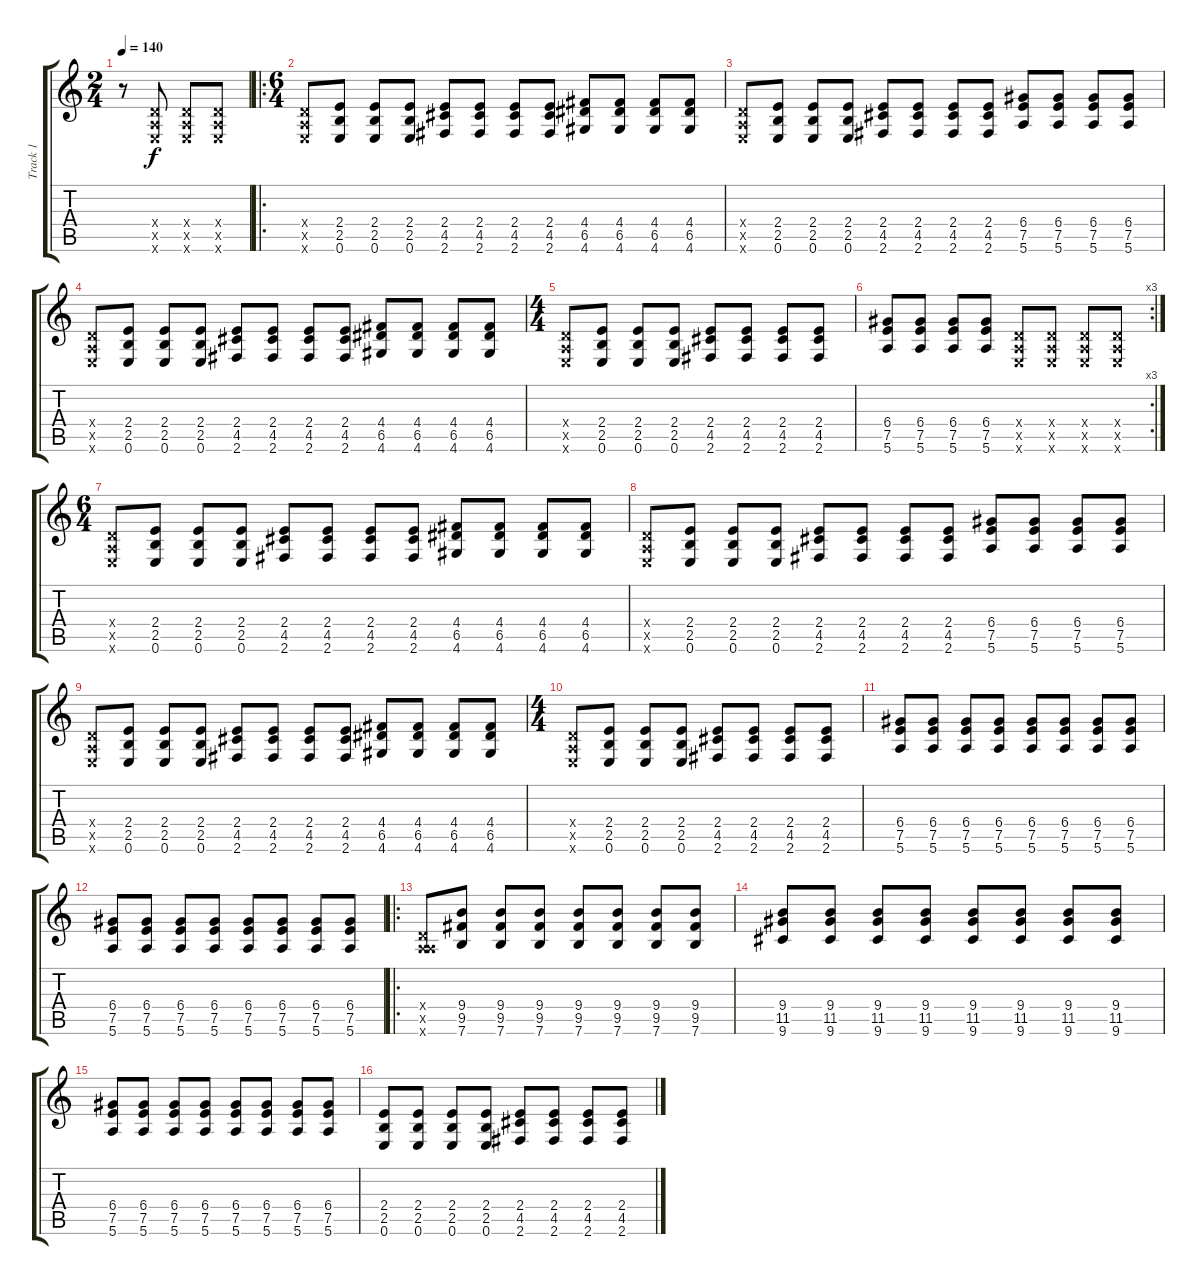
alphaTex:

\track ("Track 1" "Track 1") {instrument acousticguitarsteel}
\staff {score tabs}
\tuning (E4 B3 G3 D3 A2 E2) {hide}
\ts (2 4)
\tempo 140
\clef g2
\ks c
r.8{dy f instrument acousticguitarsteel} (0.4{x} 0.5{x} 0.6{x}).8 (0.4{x} 0.5{x} 0.6{x}).8 (0.4{x} 0.5{x} 0.6{x}).8 |
\ro
\ts (6 4)
(0.4{x} 0.5{x} 0.6{x}).8 (2.4 2.5 0.6).8 (2.4 2.5 0.6).8 (2.4 2.5 0.6).8 (2.4 4.5 2.6).8 (2.4 4.5 2.6).8 (2.4 4.5 2.6).8 (2.4 4.5 2.6).8 (4.4 6.5 4.6).8 (4.4 6.5 4.6).8 (4.4 6.5 4.6).8 (4.4 6.5 4.6).8 |
(0.4{x} 0.5{x} 0.6{x}).8 (2.4 2.5 0.6).8 (2.4 2.5 0.6).8 (2.4 2.5 0.6).8 (2.4 4.5 2.6).8 (2.4 4.5 2.6).8 (2.4 4.5 2.6).8 (2.4 4.5 2.6).8 (6.4 7.5 5.6).8 (6.4 7.5 5.6).8 (6.4 7.5 5.6).8 (6.4 7.5 5.6).8 |
(0.4{x} 0.5{x} 0.6{x}).8 (2.4 2.5 0.6).8 (2.4 2.5 0.6).8 (2.4 2.5 0.6).8 (2.4 4.5 2.6).8 (2.4 4.5 2.6).8 (2.4 4.5 2.6).8 (2.4 4.5 2.6).8 (4.4 6.5 4.6).8 (4.4 6.5 4.6).8 (4.4 6.5 4.6).8 (4.4 6.5 4.6).8 |
\ts (4 4)
(0.4{x} 0.5{x} 0.6{x}).8 (2.4 2.5 0.6).8 (2.4 2.5 0.6).8 (2.4 2.5 0.6).8 (2.4 4.5 2.6).8 (2.4 4.5 2.6).8 (2.4 4.5 2.6).8 (2.4 4.5 2.6).8 |
\rc 3
(6.4 7.5 5.6).8 (6.4 7.5 5.6).8 (6.4 7.5 5.6).8 (6.4 7.5 5.6).8 (0.4{x} 0.5{x} 0.6{x}).8 (0.4{x} 0.5{x} 0.6{x}).8 (0.4{x} 0.5{x} 0.6{x}).8 (0.4{x} 0.5{x} 0.6{x}).8 |
\ts (6 4)
(0.4{x} 0.5{x} 0.6{x}).8 (2.4 2.5 0.6).8 (2.4 2.5 0.6).8 (2.4 2.5 0.6).8 (2.4 4.5 2.6).8 (2.4 4.5 2.6).8 (2.4 4.5 2.6).8 (2.4 4.5 2.6).8 (4.4 6.5 4.6).8 (4.4 6.5 4.6).8 (4.4 6.5 4.6).8 (4.4 6.5 4.6).8 |
(0.4{x} 0.5{x} 0.6{x}).8 (2.4 2.5 0.6).8 (2.4 2.5 0.6).8 (2.4 2.5 0.6).8 (2.4 4.5 2.6).8 (2.4 4.5 2.6).8 (2.4 4.5 2.6).8 (2.4 4.5 2.6).8 (6.4 7.5 5.6).8 (6.4 7.5 5.6).8 (6.4 7.5 5.6).8 (6.4 7.5 5.6).8 |
(0.4{x} 0.5{x} 0.6{x}).8 (2.4 2.5 0.6).8 (2.4 2.5 0.6).8 (2.4 2.5 0.6).8 (2.4 4.5 2.6).8 (2.4 4.5 2.6).8 (2.4 4.5 2.6).8 (2.4 4.5 2.6).8 (4.4 6.5 4.6).8 (4.4 6.5 4.6).8 (4.4 6.5 4.6).8 (4.4 6.5 4.6).8 |
\ts (4 4)
(0.4{x} 0.5{x} 0.6{x}).8 (2.4 2.5 0.6).8 (2.4 2.5 0.6).8 (2.4 2.5 0.6).8 (2.4 4.5 2.6).8 (2.4 4.5 2.6).8 (2.4 4.5 2.6).8 (2.4 4.5 2.6).8 |
(6.4 7.5 5.6).8 (6.4 7.5 5.6).8 (6.4 7.5 5.6).8 (6.4 7.5 5.6).8 (6.4 7.5 5.6).8 (6.4 7.5 5.6).8 (6.4 7.5 5.6).8 (6.4 7.5 5.6).8 |
(6.4 7.5 5.6).8 (6.4 7.5 5.6).8 (6.4 7.5 5.6).8 (6.4 7.5 5.6).8 (6.4 7.5 5.6).8 (6.4 7.5 5.6).8 (6.4 7.5 5.6).8 (6.4 7.5 5.6).8 |
\ro
(0.4{x} 0.5{x} 5.6{x}).8 (9.4 9.5 7.6).8 (9.4 9.5 7.6).8 (9.4 9.5 7.6).8 (9.4 9.5 7.6).8 (9.4 9.5 7.6).8 (9.4 9.5 7.6).8 (9.4 9.5 7.6).8 |
(9.4 11.5 9.6).8 (9.4 11.5 9.6).8 (9.4 11.5 9.6).8 (9.4 11.5 9.6).8 (9.4 11.5 9.6).8 (9.4 11.5 9.6).8 (9.4 11.5 9.6).8 (9.4 11.5 9.6).8 |
(6.4 7.5 5.6).8 (6.4 7.5 5.6).8 (6.4 7.5 5.6).8 (6.4 7.5 5.6).8 (6.4 7.5 5.6).8 (6.4 7.5 5.6).8 (6.4 7.5 5.6).8 (6.4 7.5 5.6).8 |
(2.4 2.5 0.6).8 (2.4 2.5 0.6).8 (2.4 2.5 0.6).8 (2.4 2.5 0.6).8 (2.4 4.5 2.6).8 (2.4 4.5 2.6).8 (2.4 4.5 2.6).8 (2.4 4.5 2.6).8
